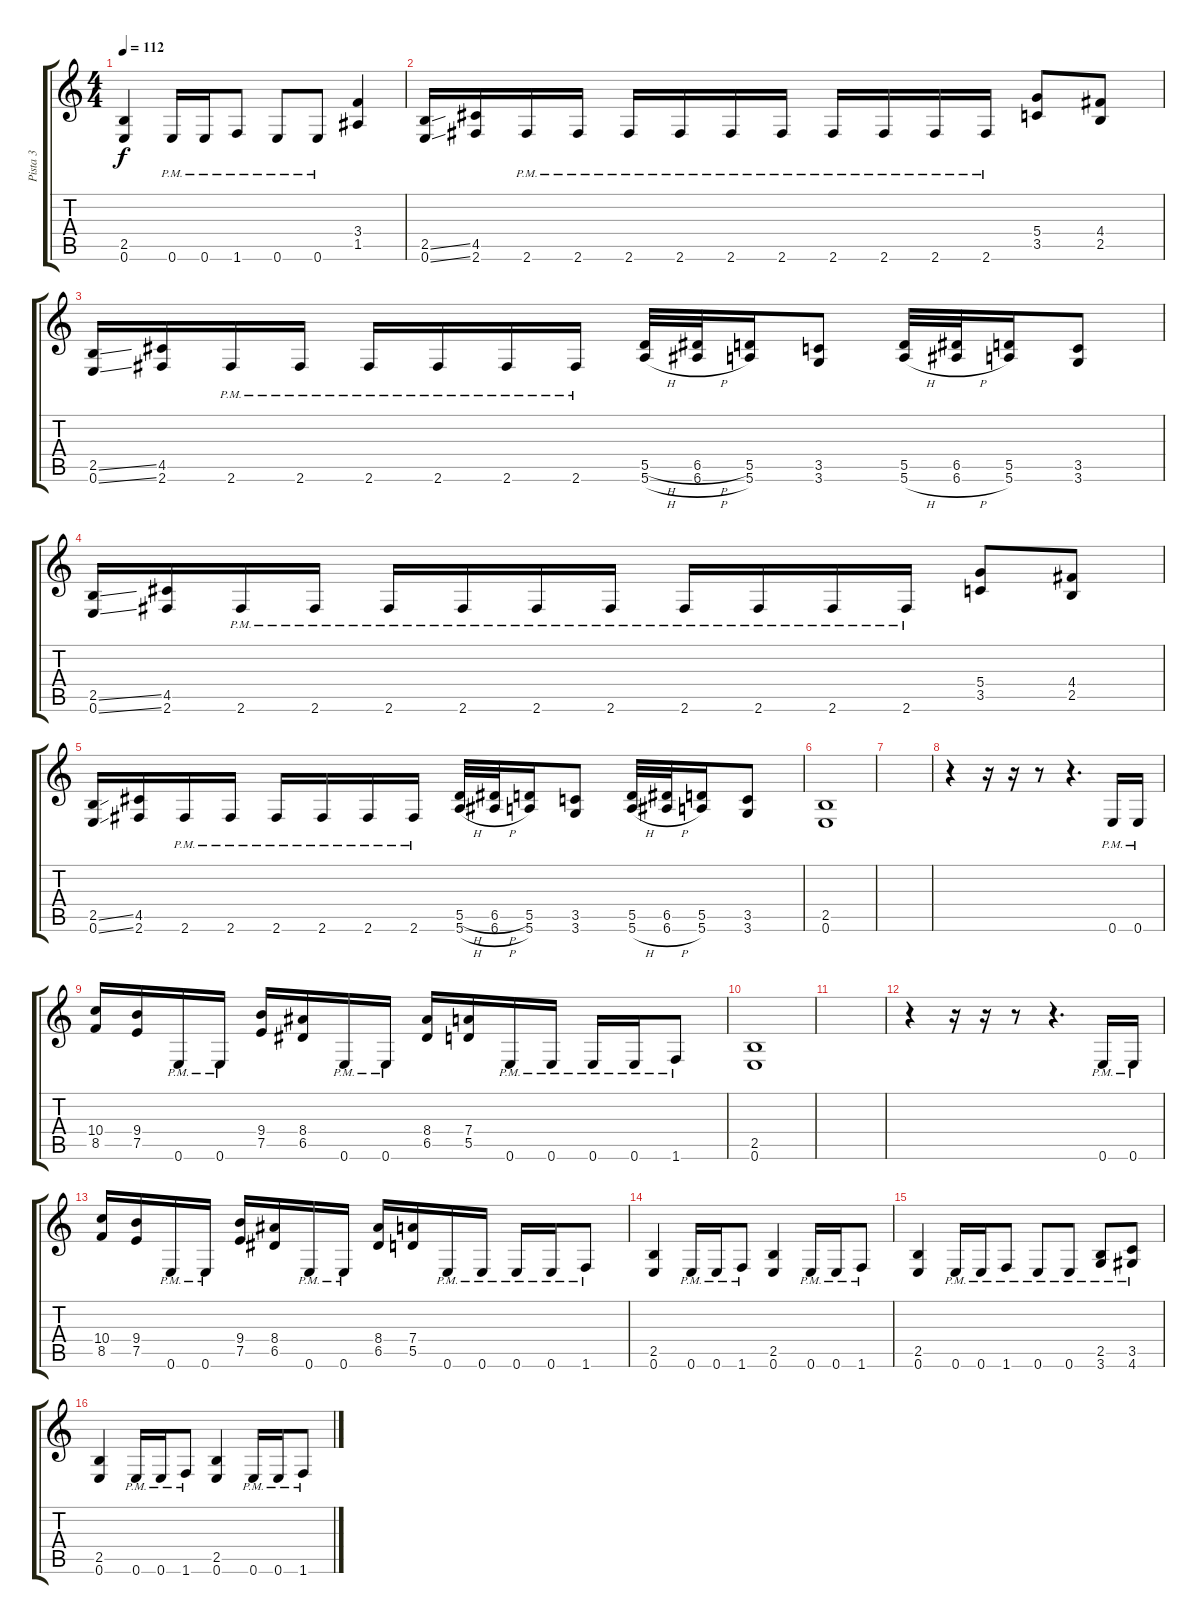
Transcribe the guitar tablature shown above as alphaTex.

\track ("Pista 3" "Pista 3") {instrument distortionguitar}
\staff {score tabs}
\tuning (E4 B3 G3 D3 A2 E2) {hide}
\ts (4 4)
\tempo 112
\clef g2
\ks c
(2.5 0.6).4{dy f} 0.6{pm}.16 0.6{pm}.16 1.6{pm}.8 0.6{pm}.8 0.6{pm}.8 (3.4 1.5).4 |
(2.5{ss} 0.6{ss}).16 (4.5 2.6).16 2.6{pm}.16 2.6{pm}.16 2.6{pm}.16 2.6{pm}.16 2.6{pm}.16 2.6{pm}.16 2.6{pm}.16 2.6{pm}.16 2.6{pm}.16 2.6{pm}.16 (5.4 3.5).8 (4.4 2.5).8 |
(2.5{ss} 0.6{ss}).16 (4.5 2.6).16 2.6{pm}.16 2.6{pm}.16 2.6{pm}.16 2.6{pm}.16 2.6{pm}.16 2.6{pm}.16 (5.5{h} 5.6{h}).32 (6.5{h} 6.6{h}).32 (5.5 5.6).16 (3.5 3.6).8 (5.5 5.6{h}).32 (6.5 6.6{h}).32 (5.5 5.6).16 (3.5 3.6).8 |
(2.5{ss} 0.6{ss}).16 (4.5 2.6).16 2.6{pm}.16 2.6{pm}.16 2.6{pm}.16 2.6{pm}.16 2.6{pm}.16 2.6{pm}.16 2.6{pm}.16 2.6{pm}.16 2.6{pm}.16 2.6{pm}.16 (5.4 3.5).8 (4.4 2.5).8 |
(2.5{ss} 0.6{ss}).16 (4.5 2.6).16 2.6{pm}.16 2.6{pm}.16 2.6{pm}.16 2.6{pm}.16 2.6{pm}.16 2.6{pm}.16 (5.5{h} 5.6{h}).32 (6.5{h} 6.6{h}).32 (5.5 5.6).16 (3.5 3.6).8 (5.5 5.6{h}).32 (6.5 6.6{h}).32 (5.5 5.6).16 (3.5 3.6).8 |
(2.5 0.6).1 |
|
r.4 r.16 r.16 r.8 r.4{d} 0.6{pm}.16 0.6{pm}.16 |
(10.4 8.5).16 (9.4 7.5).16 0.6{pm}.16 0.6{pm}.16 (9.4 7.5).16 (8.4 6.5).16 0.6{pm}.16 0.6{pm}.16 (8.4 6.5).16 (7.4 5.5).16 0.6{pm}.16 0.6{pm}.16 0.6{pm}.16 0.6{pm}.16 1.6{pm}.8 |
(2.5 0.6).1 |
|
r.4 r.16 r.16 r.8 r.4{d} 0.6{pm}.16 0.6{pm}.16 |
(10.4 8.5).16 (9.4 7.5).16 0.6{pm}.16 0.6{pm}.16 (9.4 7.5).16 (8.4 6.5).16 0.6{pm}.16 0.6{pm}.16 (8.4 6.5).16 (7.4 5.5).16 0.6{pm}.16 0.6{pm}.16 0.6{pm}.16 0.6{pm}.16 1.6{pm}.8 |
(2.5 0.6).4 0.6{pm}.16 0.6{pm}.16 1.6{pm}.8 (2.5 0.6).4 0.6{pm}.16 0.6{pm}.16 1.6{pm}.8 |
(2.5 0.6).4 0.6{pm}.16 0.6{pm}.16 1.6{pm}.8 0.6{pm}.8 0.6{pm}.8 (2.5{pm} 3.6{pm}).8 (3.5{pm} 4.6{pm}).8 |
(2.5 0.6).4 0.6{pm}.16 0.6{pm}.16 1.6{pm}.8 (2.5 0.6).4 0.6{pm}.16 0.6{pm}.16 1.6{pm}.8
